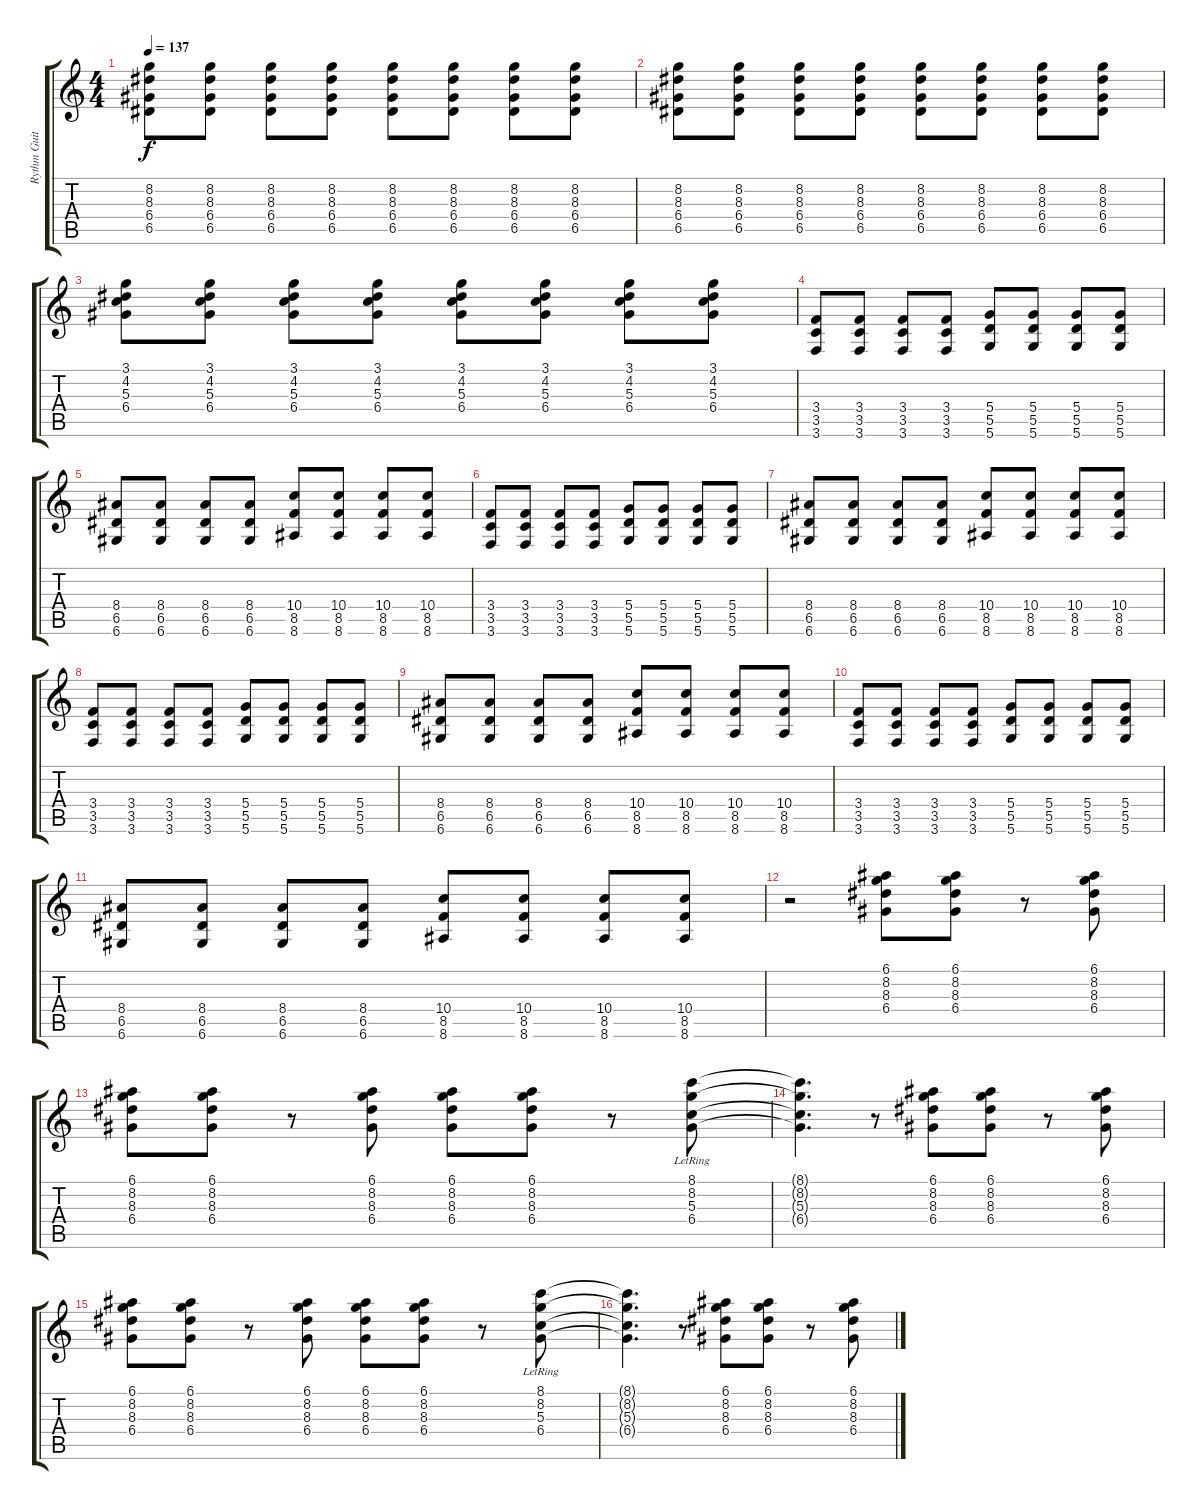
\track ("Rythm Guitar" "Rythm Guit") {instrument acousticguitarsteel}
\staff {score tabs}
\tuning (E4 B3 G3 D3 A2 D2) {hide}
\ts (4 4)
\tempo 137
\clef g2
\ks c
(8.2 8.3 6.4 6.5).8{dy f} (8.2 8.3 6.4 6.5).8 (8.2 8.3 6.4 6.5).8 (8.2 8.3 6.4 6.5).8 (8.2 8.3 6.4 6.5).8 (8.2 8.3 6.4 6.5).8 (8.2 8.3 6.4 6.5).8 (8.2 8.3 6.4 6.5).8 |
(8.2 8.3 6.4 6.5).8 (8.2 8.3 6.4 6.5).8 (8.2 8.3 6.4 6.5).8 (8.2 8.3 6.4 6.5).8 (8.2 8.3 6.4 6.5).8 (8.2 8.3 6.4 6.5).8 (8.2 8.3 6.4 6.5).8 (8.2 8.3 6.4 6.5).8 |
(3.1 4.2 5.3 6.4).8 (3.1 4.2 5.3 6.4).8 (3.1 4.2 5.3 6.4).8 (3.1 4.2 5.3 6.4).8 (3.1 4.2 5.3 6.4).8 (3.1 4.2 5.3 6.4).8 (3.1 4.2 5.3 6.4).8 (3.1 4.2 5.3 6.4).8 |
(3.4 3.5 3.6).8 (3.4 3.5 3.6).8 (3.4 3.5 3.6).8 (3.4 3.5 3.6).8 (5.4 5.5 5.6).8 (5.4 5.5 5.6).8 (5.4 5.5 5.6).8 (5.4 5.5 5.6).8 |
(8.4 6.5 6.6).8 (8.4 6.5 6.6).8 (8.4 6.5 6.6).8 (8.4 6.5 6.6).8 (10.4 8.5 8.6).8 (10.4 8.5 8.6).8 (10.4 8.5 8.6).8 (10.4 8.5 8.6).8 |
(3.4 3.5 3.6).8 (3.4 3.5 3.6).8 (3.4 3.5 3.6).8 (3.4 3.5 3.6).8 (5.4 5.5 5.6).8 (5.4 5.5 5.6).8 (5.4 5.5 5.6).8 (5.4 5.5 5.6).8 |
(8.4 6.5 6.6).8 (8.4 6.5 6.6).8 (8.4 6.5 6.6).8 (8.4 6.5 6.6).8 (10.4 8.5 8.6).8 (10.4 8.5 8.6).8 (10.4 8.5 8.6).8 (10.4 8.5 8.6).8 |
(3.4 3.5 3.6).8 (3.4 3.5 3.6).8 (3.4 3.5 3.6).8 (3.4 3.5 3.6).8 (5.4 5.5 5.6).8 (5.4 5.5 5.6).8 (5.4 5.5 5.6).8 (5.4 5.5 5.6).8 |
(8.4 6.5 6.6).8 (8.4 6.5 6.6).8 (8.4 6.5 6.6).8 (8.4 6.5 6.6).8 (10.4 8.5 8.6).8 (10.4 8.5 8.6).8 (10.4 8.5 8.6).8 (10.4 8.5 8.6).8 |
(3.4 3.5 3.6).8 (3.4 3.5 3.6).8 (3.4 3.5 3.6).8 (3.4 3.5 3.6).8 (5.4 5.5 5.6).8 (5.4 5.5 5.6).8 (5.4 5.5 5.6).8 (5.4 5.5 5.6).8 |
(8.4 6.5 6.6).8 (8.4 6.5 6.6).8 (8.4 6.5 6.6).8 (8.4 6.5 6.6).8 (10.4 8.5 8.6).8 (10.4 8.5 8.6).8 (10.4 8.5 8.6).8 (10.4 8.5 8.6).8 |
r.2 (6.1 8.2 8.3 6.4).8 (6.1 8.2 8.3 6.4).8 r.8 (6.1 8.2 8.3 6.4).8 |
(6.1 8.2 8.3 6.4).8 (6.1 8.2 8.3 6.4).8 r.8 (6.1 8.2 8.3 6.4).8 (6.1 8.2 8.3 6.4).8 (6.1 8.2 8.3 6.4).8 r.8 (8.1{lr} 8.2{lr} 5.3{lr} 6.4{lr}).8 |
(8.1{t} 8.2{t} 5.3{t} 6.4{t}).4{d} r.8 (6.1 8.2 8.3 6.4).8 (6.1 8.2 8.3 6.4).8 r.8 (6.1 8.2 8.3 6.4).8 |
(6.1 8.2 8.3 6.4).8 (6.1 8.2 8.3 6.4).8 r.8 (6.1 8.2 8.3 6.4).8 (6.1 8.2 8.3 6.4).8 (6.1 8.2 8.3 6.4).8 r.8 (8.1{lr} 8.2{lr} 5.3{lr} 6.4{lr}).8 |
(8.1{t} 8.2{t} 5.3{t} 6.4{t}).4{d} r.8 (6.1 8.2 8.3 6.4).8 (6.1 8.2 8.3 6.4).8 r.8 (6.1 8.2 8.3 6.4).8
